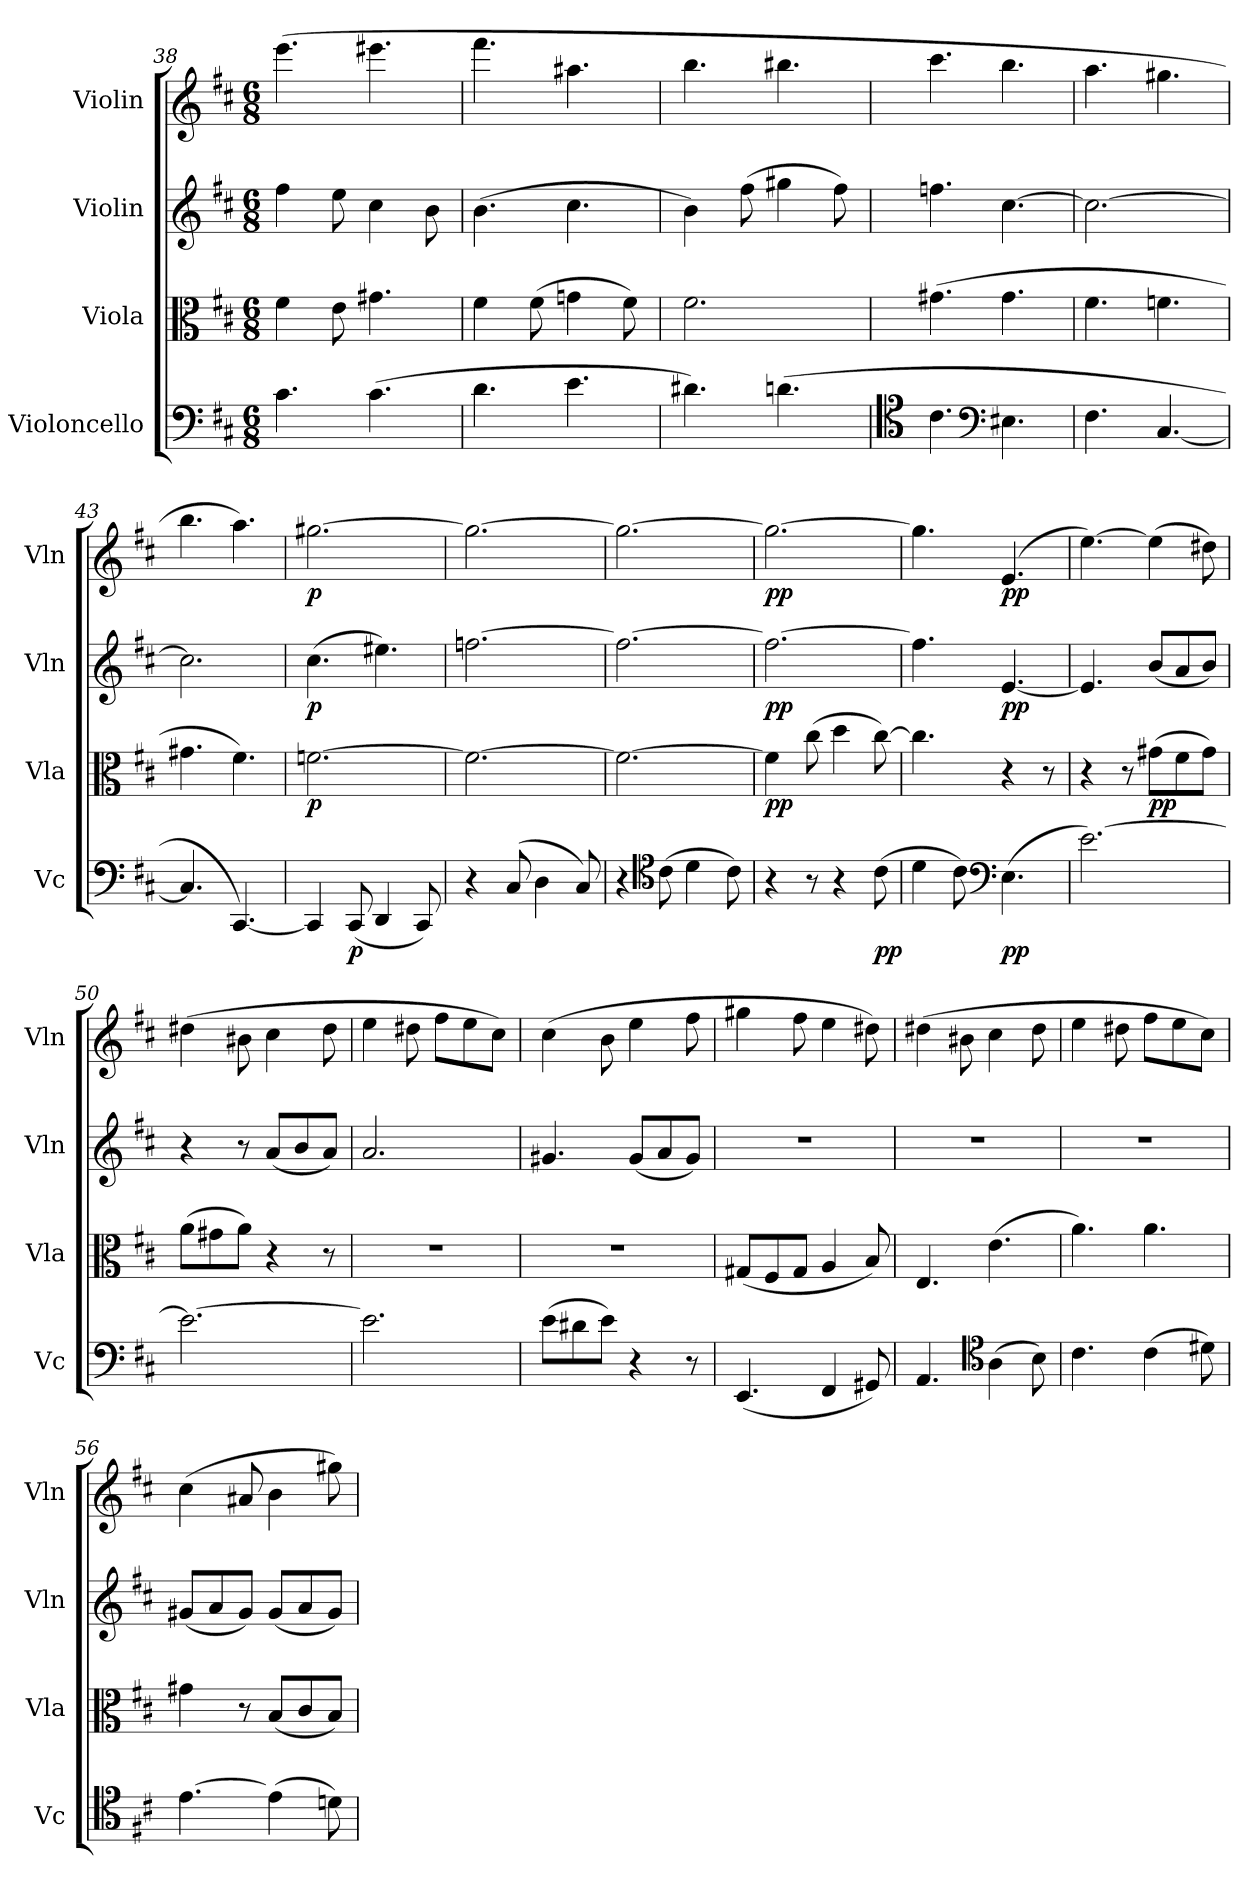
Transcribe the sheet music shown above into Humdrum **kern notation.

**kern	**dynam	**kern	**dynam	**kern	**dynam	**kern	**dynam
*part4	*part4	*part3	*part3	*part2	*part2	*part1	*part1
*staff4	*staff4	*staff3	*staff3	*staff2	*staff2	*staff1	*staff1
*I"Violoncello	*	*I"Viola	*	*I"Violin	*	*I"Violin	*
*I'Vc	*	*I'Vla	*	*I'Vln	*	*I'Vln	*
*clefF4	*	*clefC3	*	*clefG2	*	*clefG2	*
*k[f#c#]	*	*k[f#c#]	*	*k[f#c#]	*	*k[f#c#]	*
*M6/8	*	*M6/8	*	*M6/8	*	*M6/8	*
=38	=38	=38	=38	=38	=38	=38	=38
4.c#\	.	4f#\	.	4ff#\	.	(4.eee\	.
.	.	8e\	.	8ee\	.	.	.
(4.c#\	.	4.g#X\	.	4cc#\	.	4.eee#X\	.
.	.	.	.	8b\	.	.	.
=39	=39	=39	=39	=39	=39	=39	=39
4.d\	.	4f#\	.	(4.b\	.	4.fff#\	.
.	.	(8f#\	.	.	.	.	.
4.e\	.	4gn\	.	4.cc#\	.	4.aa#X\	.
.	.	8f#\)	.	.	.	.	.
=40	=40	=40	=40	=40	=40	=40	=40
4.d#X\)	.	2.f#\	.	4b\)	.	4.bb\	.
.	.	.	.	(8ff#\	.	.	.
(4.dn\	.	.	.	4gg#X\	.	4.bb#X\	.
.	.	.	.	8ff#\)	.	.	.
=41	=41	=41	=41	=41	=41	=41	=41
*clefC4	*	*	*	*	*	*	*
4.c#\	.	(4.g#X\	.	4.ffn\	.	4.ccc#\	.
*clefF4	*	*	*	*	*	*	*
4.E#X\	.	4.g#\	.	[4.cc#\	.	4.bb\	.
=42	=42	=42	=42	=42	=42	=42	=42
4.F#\	.	4.f#\	.	2.cc#\_	.	4.aa\	.
[4.C#/	.	4.fn\	.	.	.	4.gg#X\	.
=43	=43	=43	=43	=43	=43	=43	=43
4.C#/]	.	4.g#X\	.	2.cc#\]	.	4.bb\	.
[4.CC#/)	.	4.f#\)	.	.	.	4.aa\)	.
=44	=44	=44	=44	=44	=44	=44	=44
4CC#/]	.	[2.fn\	p	(4.cc#\	p	[2.gg#X\	p
(8CC#/	p	.	.	.	.	.	.
4DD/	.	.	.	4.ee#X\)	.	.	.
8CC#/)	.	.	.	.	.	.	.
=45	=45	=45	=45	=45	=45	=45	=45
4r	.	2.f\_	.	[2.ffn\	.	2.gg#\_	.
(8C#/	.	.	.	.	.	.	.
4D\	.	.	.	.	.	.	.
8C#/)	.	.	.	.	.	.	.
=46	=46	=46	=46	=46	=46	=46	=46
4r	.	2.f\_	.	2.ff\_	.	2.gg#\_	.
*clefC4	*	*	*	*	*	*	*
(8c#\	.	.	.	.	.	.	.
4d\	.	.	.	.	.	.	.
8c#\)	.	.	.	.	.	.	.
=47	=47	=47	=47	=47	=47	=47	=47
4r	.	4f\]	pp	2.ff\_	pp	2.gg#\_	pp
8r	.	(8cc#\	.	.	.	.	.
4r	.	4dd\	.	.	.	.	.
(8c#\	pp	[8cc#\)	.	.	.	.	.
=48	=48	=48	=48	=48	=48	=48	=48
4d\	.	4.cc#\]	.	4.ff\]	.	4.gg#\]	.
8c#\)	.	.	.	.	.	.	.
*clefF4	*	*	*	*	*	*	*
(4.E\	pp	4r	.	[4.e/	pp	(4.e/	pp
.	.	8r	.	.	.	.	.
=49	=49	=49	=49	=49	=49	=49	=49
[2.e\)	.	4r	.	4.e/]	.	[4.ee\)	.
.	.	8r	.	.	.	.	.
.	.	(8g#X\L	pp	(8b/L	.	(4ee\]	.
.	.	8f#\	.	8a/	.	.	.
.	.	8g#\J)	.	8b/J)	.	8dd#X\)	.
=50	=50	=50	=50	=50	=50	=50	=50
2.e\_	.	(8a\L	.	4r	.	(4dd#X\	.
.	.	8g#X\	.	.	.	.	.
.	.	8a\J)	.	8r	.	8b#X\	.
.	.	4r	.	(8a/L	.	4cc#\	.
.	.	.	.	8b/	.	.	.
.	.	8r	.	8a/J)	.	8dd#\	.
=51	=51	=51	=51	=51	=51	=51	=51
2.e\]	.	2.r	.	2.a/	.	4ee\	.
.	.	.	.	.	.	8dd#X\	.
.	.	.	.	.	.	8ff#\L	.
.	.	.	.	.	.	8ee\	.
.	.	.	.	.	.	8cc#\J)	.
=52	=52	=52	=52	=52	=52	=52	=52
(8e\L	.	2.r	.	4.g#X/	.	(4cc#\	.
8d#X\	.	.	.	.	.	.	.
8e\J)	.	.	.	.	.	8b\	.
4r	.	.	.	(8g#/L	.	4ee\	.
.	.	.	.	8a/	.	.	.
8r	.	.	.	8g#/J)	.	8ff#\	.
=53	=53	=53	=53	=53	=53	=53	=53
(4.EE/	.	(8G#X/L	.	2.r	.	4gg#X\	.
.	.	8F#/	.	.	.	.	.
.	.	8G#/J	.	.	.	8ff#\	.
4FF#/	.	4A/	.	.	.	4ee\	.
8GG#X/)	.	8B/)	.	.	.	8dd#X\)	.
=54	=54	=54	=54	=54	=54	=54	=54
4.AA/	.	4.E/	.	2.r	.	(4dd#X\	.
.	.	.	.	.	.	8b#X\	.
*clefC4	*	*	*	*	*	*	*
(4A\	.	(4.e\	.	.	.	4cc#\	.
8B\)	.	.	.	.	.	8dd#\	.
=55	=55	=55	=55	=55	=55	=55	=55
4.c#\	.	4.a\)	.	2.r	.	4ee\	.
.	.	.	.	.	.	8dd#X\	.
(4c#\	.	4.a\	.	.	.	8ff#\L	.
.	.	.	.	.	.	8ee\	.
8d#X\)	.	.	.	.	.	8cc#\J)	.
=56	=56	=56	=56	=56	=56	=56	=56
[4.e\	.	4g#X\	.	(8g#X/L	.	(4cc#\	.
.	.	.	.	8a/	.	.	.
.	.	8r	.	8g#/J)	.	8a#X/	.
(4e\]	.	(8B/L	.	(8g#/L	.	4b\	.
.	.	8c#/	.	8a/	.	.	.
8dn\)	.	8B/J)	.	8g#/J)	.	8gg#X\)	.
=	=	=	=	=	=	=	=
*-	*-	*-	*-	*-	*-	*-	*-
